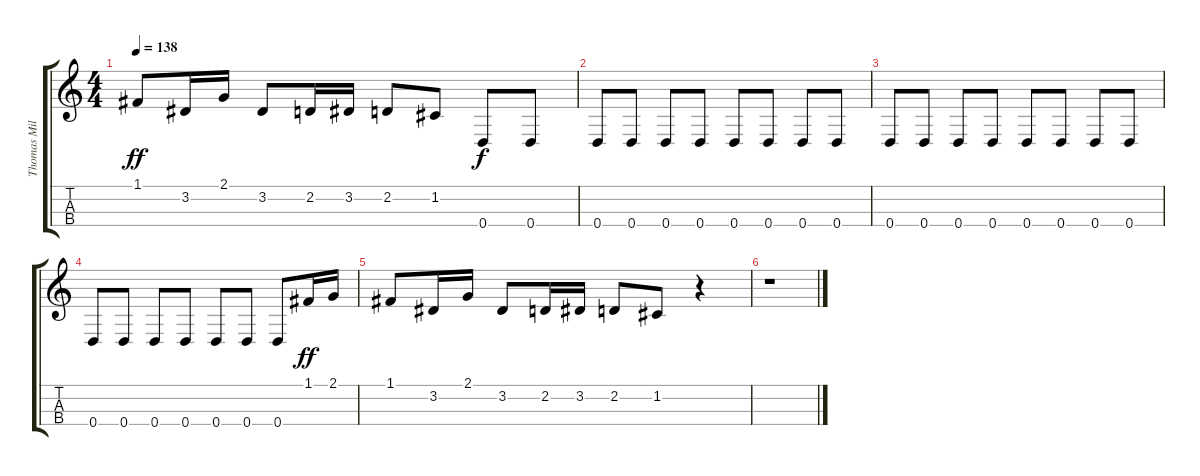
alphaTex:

\track ("Thomas Miller" "Thomas Mil") {instrument electricbassfinger}
\staff {score tabs}
\tuning (F3 C3 G2 D2) {hide}
\ts (4 4)
\tempo 138
\clef g2
\ks c
1.1.8{dy ff} 3.2.16 2.1.16 3.2.8 2.2.16 3.2.16 2.2.8 1.2.8 0.4.8{dy f} 0.4.8 |
0.4.8 0.4.8 0.4.8 0.4.8 0.4.8 0.4.8 0.4.8 0.4.8 |
0.4.8 0.4.8 0.4.8 0.4.8 0.4.8 0.4.8 0.4.8 0.4.8 |
0.4.8 0.4.8 0.4.8 0.4.8 0.4.8 0.4.8 0.4.8 1.1.16{dy ff} 2.1.16 |
1.1.8 3.2.16 2.1.16 3.2.8 2.2.16 3.2.16 2.2.8 1.2.8 r.4 |
r.1
